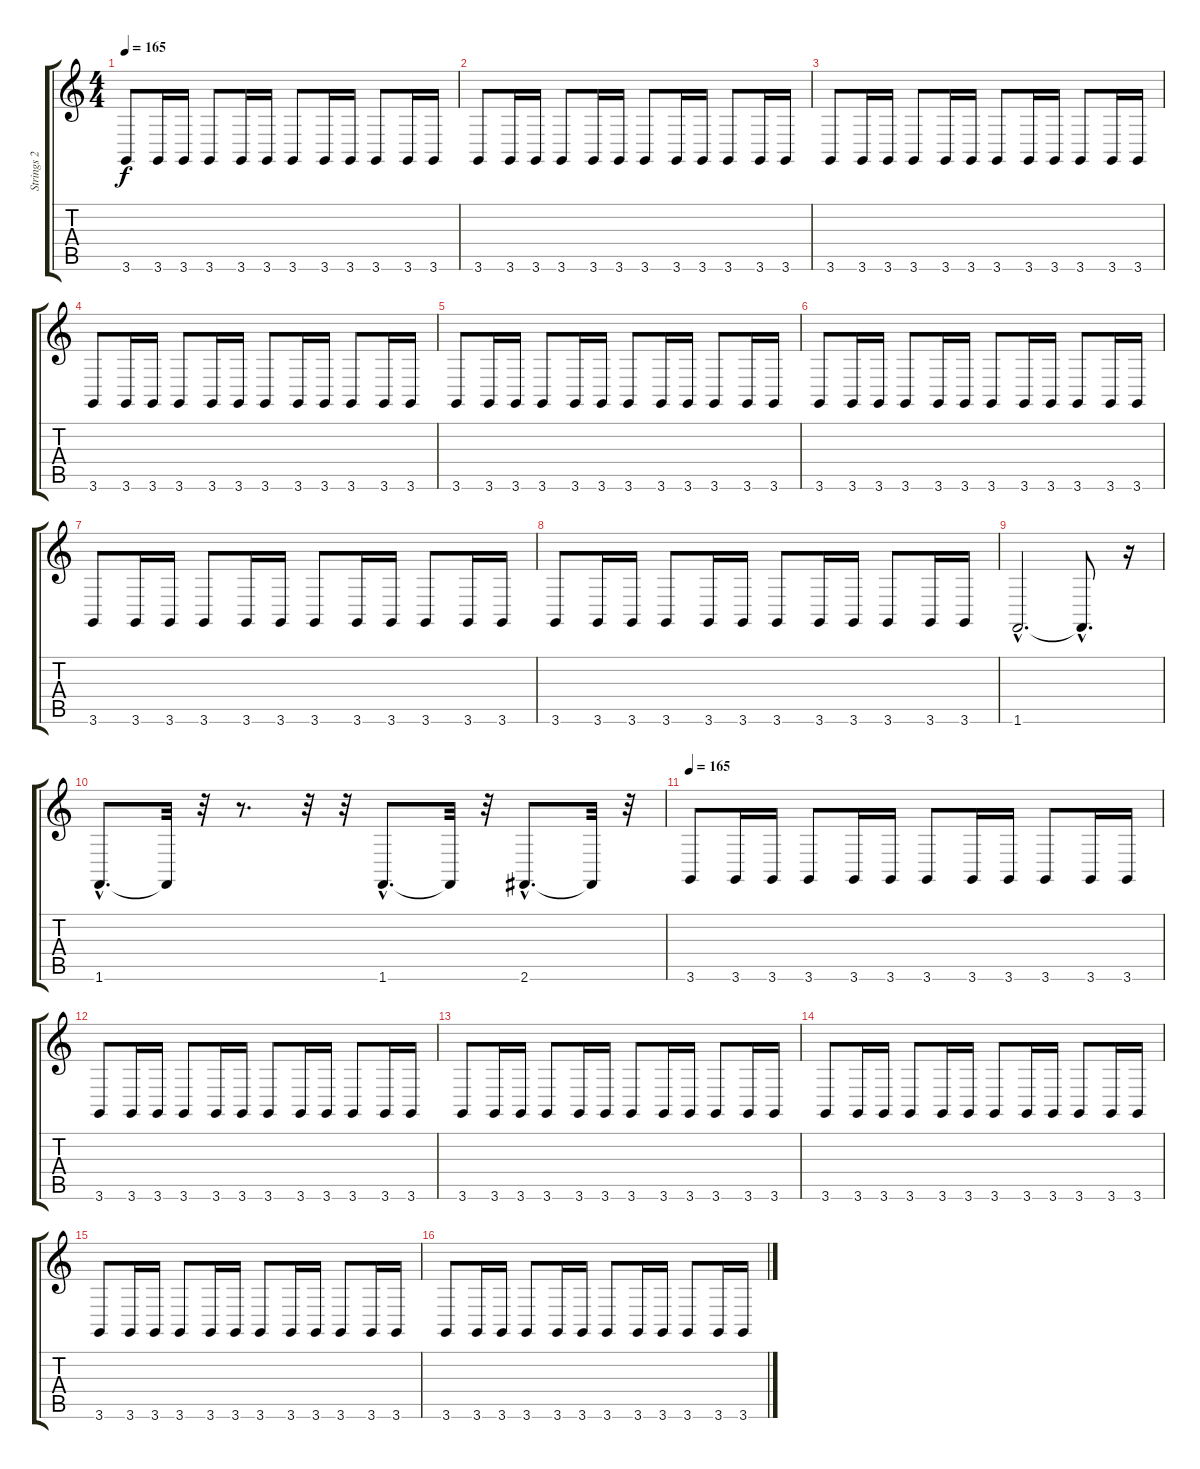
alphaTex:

\track ("Strings 2" "Strings 2") {instrument stringensemble1}
\staff {score tabs}
\tuning (E4 B3 G3 D3 A2 E2) {hide}
\ts (4 4)
\tempo 165
\clef g2
\ks c
3.6.8{dy f instrument stringensemble1} 3.6.16 3.6.16 3.6.8 3.6.16 3.6.16 3.6.8 3.6.16 3.6.16 3.6.8 3.6.16 3.6.16 |
3.6.8 3.6.16 3.6.16 3.6.8 3.6.16 3.6.16 3.6.8 3.6.16 3.6.16 3.6.8 3.6.16 3.6.16 |
3.6.8 3.6.16 3.6.16 3.6.8 3.6.16 3.6.16 3.6.8 3.6.16 3.6.16 3.6.8 3.6.16 3.6.16 |
3.6.8 3.6.16 3.6.16 3.6.8 3.6.16 3.6.16 3.6.8 3.6.16 3.6.16 3.6.8 3.6.16 3.6.16 |
3.6.8 3.6.16 3.6.16 3.6.8 3.6.16 3.6.16 3.6.8 3.6.16 3.6.16 3.6.8 3.6.16 3.6.16 |
3.6.8 3.6.16 3.6.16 3.6.8 3.6.16 3.6.16 3.6.8 3.6.16 3.6.16 3.6.8 3.6.16 3.6.16 |
3.6.8 3.6.16 3.6.16 3.6.8 3.6.16 3.6.16 3.6.8 3.6.16 3.6.16 3.6.8 3.6.16 3.6.16 |
3.6.8 3.6.16 3.6.16 3.6.8 3.6.16 3.6.16 3.6.8 3.6.16 3.6.16 3.6.8 3.6.16 3.6.16 |
1.6{hac}.2{d} 1.6{hac t}.8{d} r.16 |
1.6{hac}.8{d} 1.6{t}.32 r.32 r.8{d} r.32 r.32 1.6{hac}.8{d} 1.6{t}.32 r.32 2.6{hac}.8{d} 2.6{t}.32 r.32 |
\tempo 165
3.6.8{instrument stringensemble1} 3.6.16 3.6.16 3.6.8 3.6.16 3.6.16 3.6.8 3.6.16 3.6.16 3.6.8 3.6.16 3.6.16 |
3.6.8 3.6.16 3.6.16 3.6.8 3.6.16 3.6.16 3.6.8 3.6.16 3.6.16 3.6.8 3.6.16 3.6.16 |
3.6.8 3.6.16 3.6.16 3.6.8 3.6.16 3.6.16 3.6.8 3.6.16 3.6.16 3.6.8 3.6.16 3.6.16 |
3.6.8 3.6.16 3.6.16 3.6.8 3.6.16 3.6.16 3.6.8 3.6.16 3.6.16 3.6.8 3.6.16 3.6.16 |
3.6.8 3.6.16 3.6.16 3.6.8 3.6.16 3.6.16 3.6.8 3.6.16 3.6.16 3.6.8 3.6.16 3.6.16 |
3.6.8 3.6.16 3.6.16 3.6.8 3.6.16 3.6.16 3.6.8 3.6.16 3.6.16 3.6.8 3.6.16 3.6.16
